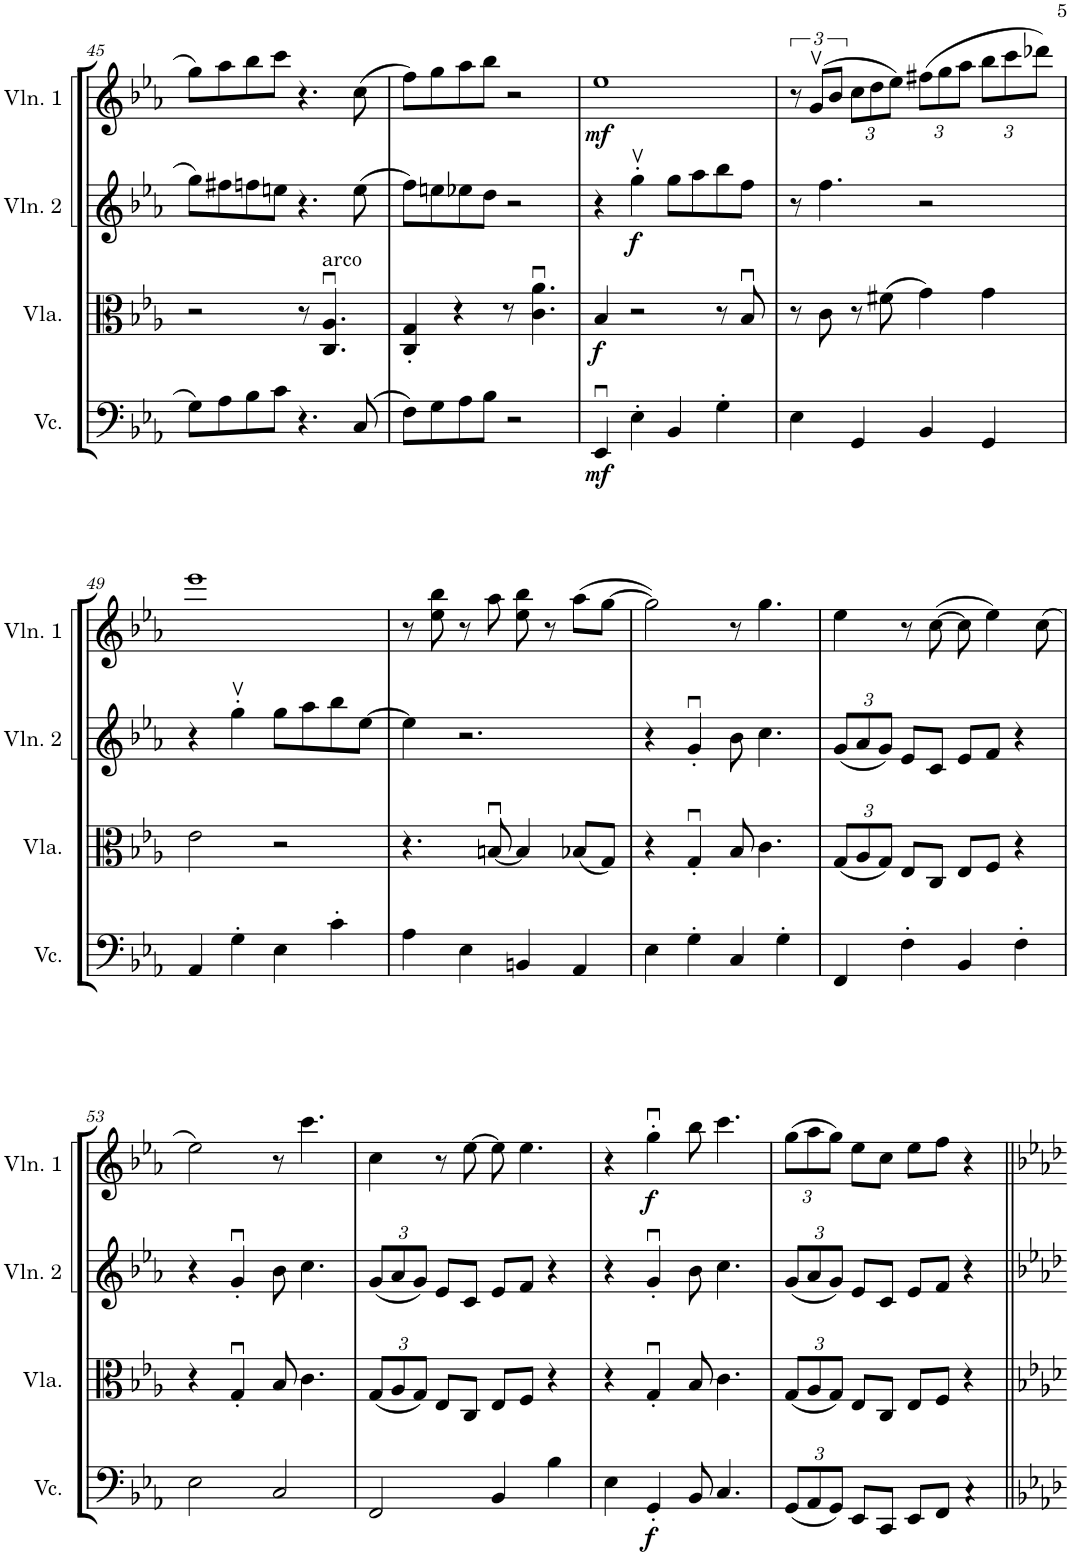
**kern	**dynam	**kern	**dynam	**kern	**dynam	**kern	**dynam
*part4	*part4	*part3	*part3	*part2	*part2	*part1	*part1
*staff4	*staff4	*staff3	*staff3	*staff2	*staff2	*staff1	*staff1
*I"Violoncello	*	*I"Viola	*	*I"Violin 2	*	*I"Violin 1	*
*I'Vc.	*	*I'Vla.	*	*I'Vln. 2	*	*I'Vln. 1	*
!!LO:PB:g=z
*clefF4	*	*clefC3	*	*clefG2	*	*clefG2	*
*k[b-e-a-]	*	*k[b-e-a-]	*	*k[b-e-a-]	*	*k[b-e-a-]	*
*M4/4	*	*M4/4	*	*M4/4	*	*M4/4	*
=45	=45	=45	=45	=45	=45	=45	=45
8G\L	.	2r	.	8gg\L	.	8gg\L	.
8A-\	.	.	.	8ff#X\	.	8aa-\	.
8B-\	.	.	.	8ffn\	.	8bb-\	.
8c\J	.	.	.	8een\J	.	8ccc\J	.
4.r	.	8r	.	4.r	.	4.r	.
!	!	!LO:TX:a:t=arco	!	!	!	!	!
.	.	4.C/u 4.A-/u	.	.	.	.	.
(8C/	.	.	.	(8ee\	.	(8cc\	.
=46	=46	=46	=46	=46	=46	=46	=46
8F\L)	.	4C/' 4G/'	.	8ff\L)	.	8ff\L)	.
8G\	.	.	.	8een\	.	8gg\	.
8A-\	.	4r	.	8ee-X\	.	8aa-\	.
8B-\J	.	.	.	8dd\J	.	8bb-\J	.
2r	.	8r	.	2r	.	2r	.
.	.	4.c\u 4.a-\u	.	.	.	.	.
=47	=47	=47	=47	=47	=47	=47	=47
!	!LO:DY:b	!	!LO:DY:b	!	!	!	!LO:DY:b
4EE-u/	mf	4B-/	f	4r	.	1ee-	mf
!	!	!	!	!	!LO:DY:b	!	!
4E-'\	.	2r	.	4ggv'\	f	.	.
4BB-/	.	.	.	8gg\L	.	.	.
.	.	.	.	8aa-\	.	.	.
4G'\	.	8r	.	8bb-\	.	.	.
.	.	8B-u/	.	8ff\J	.	.	.
=48	=48	=48	=48	=48	=48	=48	=48
4E-\	.	8r	.	8r	.	12r	.
.	.	.	.	.	.	(12gv/L	.
.	.	8c\	.	4.ff\	.	.	.
.	.	.	.	.	.	12b-/J	.
*	*	*	*	*	*	*Xbrackettup	*
4GG/	.	8r	.	.	.	12cc\L	.
.	.	.	.	.	.	12dd\	.
.	.	(8f#X\	.	.	.	.	.
.	.	.	.	.	.	12ee-\J)	.
4BB-/	.	4g\)	.	2r	.	(12ff#X\L	.
.	.	.	.	.	.	12gg\	.
.	.	.	.	.	.	12aa-\J	.
4GG/	.	4g\	.	.	.	12bb-\L	.
.	.	.	.	.	.	12ccc\	.
.	.	.	.	.	.	12ddd-X\J)	.
!!LO:LB:g=z
=49	=49	=49	=49	=49	=49	=49	=49
4AA-/	.	2e-\	.	4r	.	1eee-	.
4G'\	.	.	.	4ggv'\	.	.	.
4E-\	.	2r	.	8gg\L	.	.	.
.	.	.	.	8aa-\	.	.	.
4c'\	.	.	.	8bb-\	.	.	.
.	.	.	.	[8ee-\J	.	.	.
=50	=50	=50	=50	=50	=50	=50	=50
4A-\	.	4.r	.	4ee-\]	.	8r	.
.	.	.	.	.	.	8ee-\ 8bb-\	.
4E-\	.	.	.	2.r	.	8r	.
.	.	[8Bnu/	.	.	.	8aa-\	.
4BBn/	.	4B/]	.	.	.	8ee-\ 8bb-\	.
.	.	.	.	.	.	8r	.
4AA-/	.	(8B-X/L	.	.	.	(8aa-\L	.
.	.	8G/J)	.	.	.	[8gg\J	.
=51	=51	=51	=51	=51	=51	=51	=51
4E-\	.	4r	.	4r	.	2gg\])	.
4G'\	.	4Gu'/	.	4gu'/	.	.	.
4C/	.	8B-/	.	8b-\	.	8r	.
.	.	4.c\	.	4.cc\	.	4.gg\	.
4G'\	.	.	.	.	.	.	.
=52	=52	=52	=52	=52	=52	=52	=52
*	*	*Xbrackettup	*	*Xbrackettup	*	*	*
4FF/	.	(12G/L	.	(12g/L	.	4ee-\	.
.	.	12A-/	.	12a-/	.	.	.
.	.	12G/J)	.	12g/J)	.	.	.
4F'\	.	8E-/L	.	8e-/L	.	8r	.
.	.	8C/J	.	8c/J	.	([8cc\	.
4BB-/	.	8E-/L	.	8e-/L	.	8cc\]	.
.	.	8F/J	.	8f/J	.	4ee-\)	.
4F'\	.	4r	.	4r	.	.	.
.	.	.	.	.	.	(8cc\	.
!!LO:LB:g=z
=53	=53	=53	=53	=53	=53	=53	=53
2E-\	.	4r	.	4r	.	2ee-\)	.
.	.	4Gu'/	.	4gu'/	.	.	.
2C/	.	8B-/	.	8b-\	.	8r	.
.	.	4.c\	.	4.cc\	.	4.ccc\	.
=54	=54	=54	=54	=54	=54	=54	=54
2FF/	.	(12G/L	.	(12g/L	.	4cc\	.
.	.	12A-/	.	12a-/	.	.	.
.	.	12G/J)	.	12g/J)	.	.	.
.	.	8E-/L	.	8e-/L	.	8r	.
.	.	8C/J	.	8c/J	.	[8ee-\	.
4BB-/	.	8E-/L	.	8e-/L	.	8ee-\]	.
.	.	8F/J	.	8f/J	.	4.ee-\	.
4B-\	.	4r	.	4r	.	.	.
=55	=55	=55	=55	=55	=55	=55	=55
4E-\	.	4r	.	4r	.	4r	.
!	!LO:DY:b	!	!	!	!	!	!LO:DY:b
4GG'/	f	4Gu'/	.	4gu'/	.	4ggu'\	f
8BB-/	.	8B-/	.	8b-\	.	8bb-\	.
4.C/	.	4.c\	.	4.cc\	.	4.ccc\	.
=56	=56	=56	=56	=56	=56	=56	=56
*Xbrackettup	*	*	*	*	*	*	*
(12GG/L	.	(12G/L	.	(12g/L	.	(12gg\L	.
12AA-/	.	12A-/	.	12a-/	.	12aa-\	.
12GG/J)	.	12G/J)	.	12g/J)	.	12gg\J)	.
8EE-/L	.	8E-/L	.	8e-/L	.	8ee-\L	.
8CC/J	.	8C/J	.	8c/J	.	8cc\J	.
8EE-/L	.	8E-/L	.	8e-/L	.	8ee-\L	.
8FF/J	.	8F/J	.	8f/J	.	8ff\J	.
4rC	.	4r	.	4r	.	4r	.
=||	=||	=||	=||	=||	=||	=||	=||
*-	*-	*-	*-	*-	*-	*-	*-
